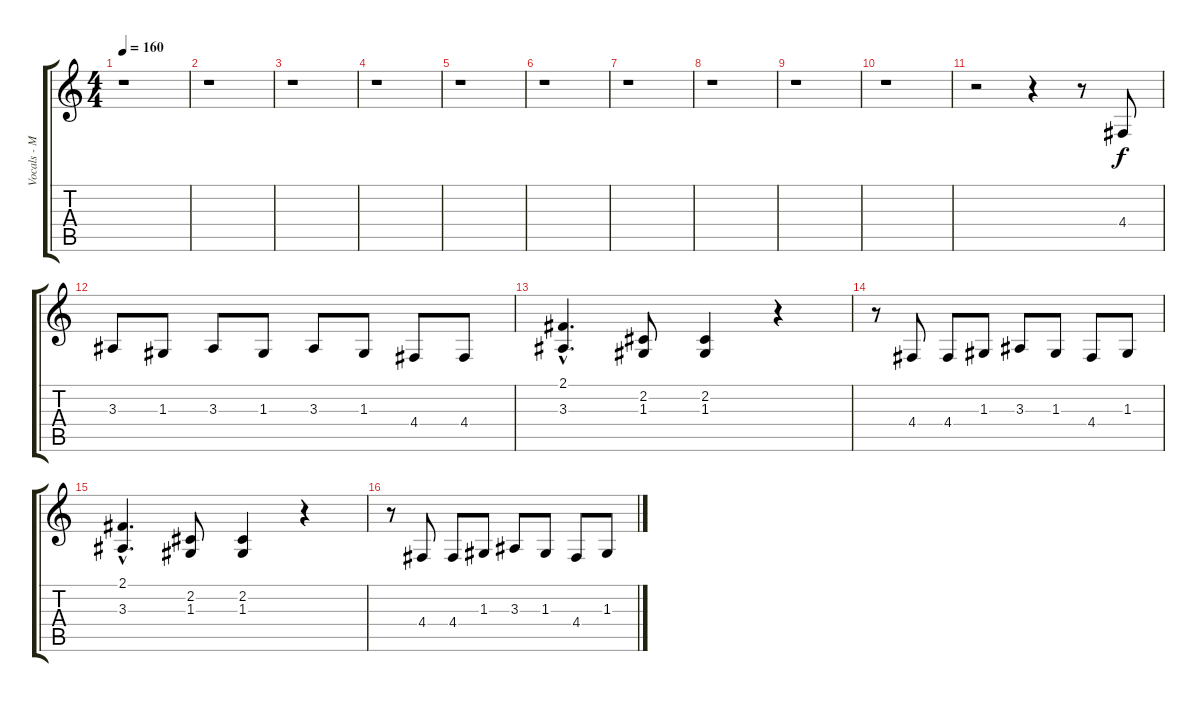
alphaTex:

\track ("Vocals - Mark" "Vocals - M") {instrument altosax}
\staff {score tabs}
\tuning (E4 B3 G3 D3 A2 E2) {hide}
\ts (4 4)
\tempo 160
\clef g2
\ks c
r.1{dy f} |
r.1 |
r.1 |
r.1 |
r.1 |
r.1 |
r.1 |
r.1 |
r.1 |
r.1 |
r.2 r.4 r.8 4.4.8 |
3.3.8 1.3.8 3.3.8 1.3.8 3.3.8 1.3.8 4.4.8 4.4.8 |
(2.1{hac} 3.3{hac}).4{d} (2.2 1.3).8 (2.2 1.3).4 r.4 |
r.8 4.4.8 4.4.8 1.3.8 3.3.8 1.3.8 4.4.8 1.3.8 |
(2.1{hac} 3.3{hac}).4{d} (2.2 1.3).8 (2.2 1.3).4 r.4 |
r.8 4.4.8 4.4.8 1.3.8 3.3.8 1.3.8 4.4.8 1.3.8
